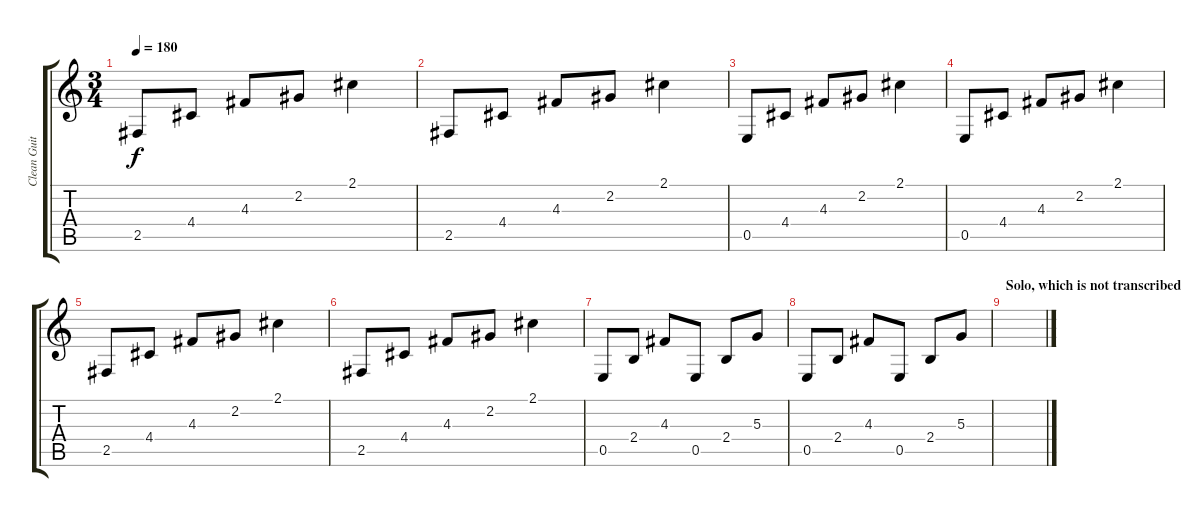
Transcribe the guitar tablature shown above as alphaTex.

\track ("Clean Guitar 1" "Clean Guit") {instrument electricguitarclean}
\staff {score tabs}
\tuning (B3 Gb3 D3 A2 E2 B1) {hide}
\ts (3 4)
\tempo 180
\clef g2
\ks c
2.5.8{dy f} 4.4.8 4.3.8 2.2.8 2.1.4 |
2.5.8 4.4.8 4.3.8 2.2.8 2.1.4 |
0.5.8 4.4.8 4.3.8 2.2.8 2.1.4 |
0.5.8 4.4.8 4.3.8 2.2.8 2.1.4 |
2.5.8 4.4.8 4.3.8 2.2.8 2.1.4 |
2.5.8 4.4.8 4.3.8 2.2.8 2.1.4 |
0.5.8 2.4.8 4.3.8 0.5.8 2.4.8 5.3.8 |
0.5.8 2.4.8 4.3.8 0.5.8 2.4.8 5.3.8 |
\section ("" "Solo, which is not transcribed")
